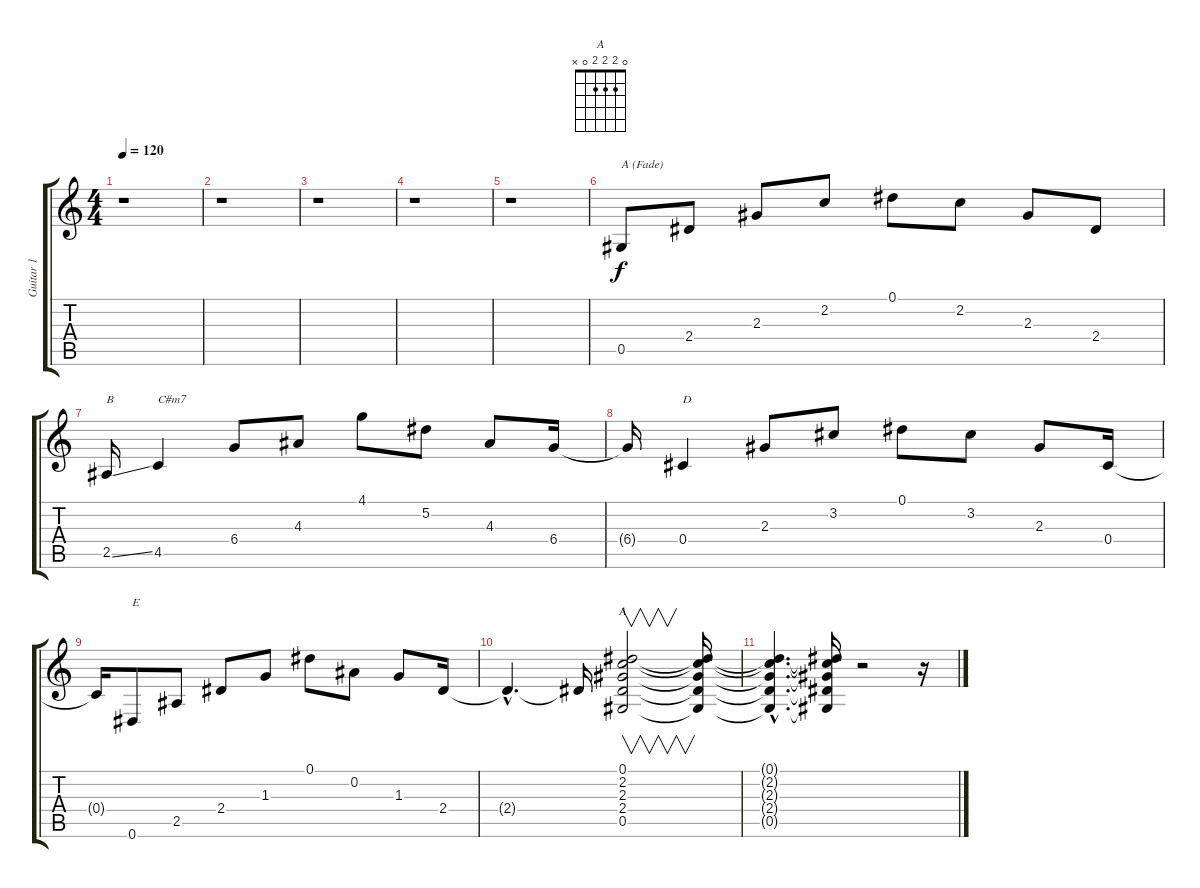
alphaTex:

\track ("Guitar 1" "Guitar 1") {instrument acousticguitarnylon}
\staff {score tabs}
\tuning (Eb4 Bb3 Gb3 Db3 Ab2 Eb2) {hide}
\chord ("A" 0 2 2 2 0 x)
\ts (4 4)
\tempo 120
\clef g2
\ks c
r.1{dy f} |
r.1 |
r.1 |
r.1 |
r.1 |
0.5.8{txt "A (Fade)"} 2.4.8 2.3.8 2.2.8 0.1.8 2.2.8 2.3.8 2.4.8 |
2.5{ss}.16{txt "B"} 4.5.4{txt "C#m7"} 6.4.8 4.3.8 4.1.8 5.2.8 4.3.8 6.4.16 |
6.4{t}.16 0.4.4{txt "D"} 2.3.8 3.2.8 0.1.8 3.2.8 2.3.8 0.4.16 |
0.4{t}.16 0.6.8{txt "E"} 2.5.8 2.4.8 1.3.8 0.1.8 0.2.8 1.3.8 2.4.16 |
2.4{hac t}.4{d} 2.4{t}.16 (0.1 2.2 2.3 2.4 0.5).2{v ch "A"} (0.1{t} 2.2{t} 2.3{t} 2.4{t} 0.5{t}).16 |
(0.1{hac t} 2.2{hac t} 2.3{hac t} 2.4{hac t} 0.5{hac t}).4{d} (0.1{t} 2.2{t} 2.3{t} 2.4{t} 0.5{t}).16 r.2 r.16
